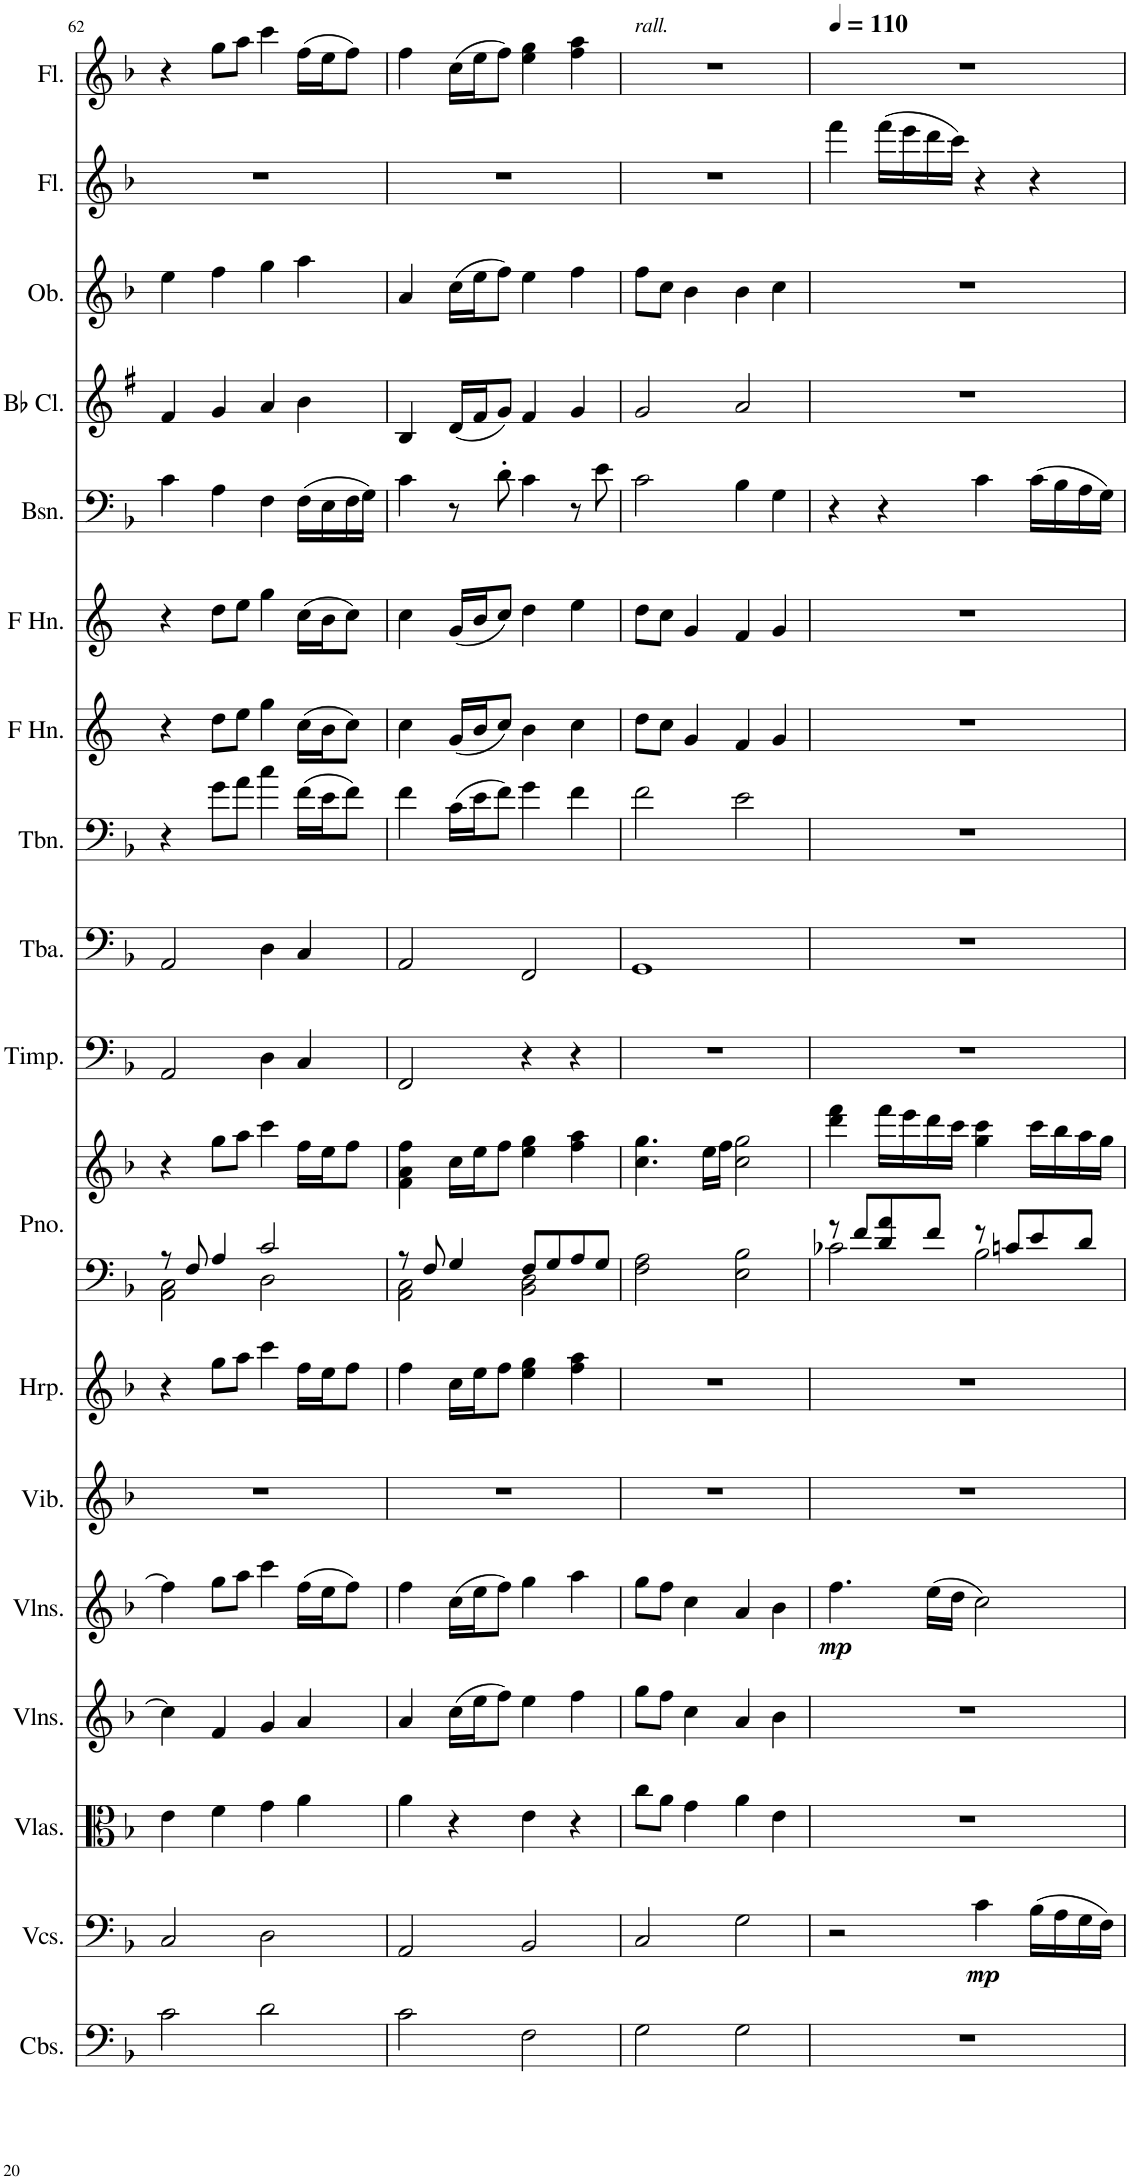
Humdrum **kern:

**kern	**kern	**dynam	**kern	**kern	**kern	**dynam	**kern	**kern	**kern	**kern	**kern	**kern	**kern	**kern	**kern	**kern	**kern	**kern	**kern	**kern
*part18	*part17	*part17	*part16	*part15	*part14	*part14	*part13	*part12	*part11	*part11	*part10	*part9	*part8	*part7	*part6	*part5	*part4	*part3	*part2	*part1
*staff19	*staff18	*staff18	*staff17	*staff16	*staff15	*staff15	*staff14	*staff13	*staff12	*staff11	*staff10	*staff9	*staff8	*staff7	*staff6	*staff5	*staff4	*staff3	*staff2	*staff1
*I"Contrabasses	*I"Violoncellos	*	*I"Violas	*I"Violins	*I"Violins	*	*I"Vibraphone	*I"Harp	*I"Piano	*	*I"Timpani	*I"Tuba	*I"Trombone	*I"Horn in F	*I"Horn in F	*I"Bassoon	*I"Bb Clarinet	*I"Oboe	*I"Flute	*I"Flute
*I'Cbs.	*I'Vcs.	*	*I'Vlas.	*I'Vlns.	*I'Vlns.	*	*I'Vib.	*I'Hrp.	*I'Pno.	*	*I'Timp.	*I'Tba.	*I'Tbn.	*	*	*I'Bsn.	*I'Bb Cl.	*I'Ob.	*I'Fl.	*I'Fl.
!!LO:PB:g=z
*clefF4	*clefF4	*	*clefC3	*clefG2	*clefG2	*	*clefG2	*clefG2	*clefF4	*clefG2	*clefF4	*clefF4	*clefF4	*clefG2	*clefG2	*clefF4	*clefG2	*clefG2	*clefG2	*clefG2
*Trd7c12	*	*	*	*	*	*	*	*	*	*	*	*	*	*Trd4c7	*Trd4c7	*	*Trd1c2	*	*	*
*k[b-]	*k[b-]	*	*k[b-]	*k[b-]	*k[b-]	*	*k[b-]	*k[b-]	*k[b-]	*k[b-]	*k[b-]	*k[b-]	*k[b-]	*k[]	*k[]	*k[b-]	*k[f#]	*k[b-]	*k[b-]	*k[b-]
*M4/4	*M4/4	*	*M4/4	*M4/4	*M4/4	*	*M4/4	*M4/4	*M4/4	*M4/4	*M4/4	*M4/4	*M4/4	*M4/4	*M4/4	*M4/4	*M4/4	*M4/4	*M4/4	*M4/4
=62	=62	=62	=62	=62	=62	=62	=62	=62	=62	=62	=62	=62	=62	=62	=62	=62	=62	=62	=62	=62
*	*	*	*	*	*	*	*	*	*^	*	*	*	*	*	*	*	*	*	*	*
2c\	2C/	.	4e\	4cc\]	4ff\]	.	1r	4r	8r	2AA\ 2C\	4r	2AA/	2AA/	4r	4r	4r	4c\	4f#/	4ee\	1r	4r
.	.	.	.	.	.	.	.	.	8F/	.	.	.	.	.	.	.	.	.	.	.	.
.	.	.	4f\	4f/	8gg\L	.	.	8gg\L	4A/	.	8gg\L	.	.	8g\L	8dd\L	8dd\L	4A\	4g/	4ff\	.	8gg\L
.	.	.	.	.	8aa\J	.	.	8aa\J	.	.	8aa\J	.	.	8a\J	8ee\J	8ee\J	.	.	.	.	8aa\J
2d\	2D\	.	4g\	4g/	4ccc\	.	.	4ccc\	2c/	2D\	4ccc\	4D\	4D\	4cc\	4gg\	4gg\	4F\	4a/	4gg\	.	4ccc\
.	.	.	4a\	4a/	(16ff\LL	.	.	16ff\LL	.	.	16ff\LL	4C/	4C/	(16f\LL	(16cc\LL	(16cc\LL	(16F\LL	4b\	4aa\	.	(16ff\LL
.	.	.	.	.	16ee\J	.	.	16ee\J	.	.	16ee\J	.	.	16e\J	16b\J	16b\J	16E\	.	.	.	16ee\J
.	.	.	.	.	8ff\J)	.	.	8ff\J	.	.	8ff\J	.	.	8f\J)	8cc\J)	8cc\J)	16F\	.	.	.	8ff\J)
.	.	.	.	.	.	.	.	.	.	.	.	.	.	.	.	.	16G\JJ)	.	.	.	.
=63	=63	=63	=63	=63	=63	=63	=63	=63	=63	=63	=63	=63	=63	=63	=63	=63	=63	=63	=63	=63	=63
2c\	2AA/	.	4a\	4a/	4ff\	.	1r	4ff\	8r	2AA\ 2C\	4f\ 4a\ 4ff\	2FF/	2AA/	4f\	4cc\	4cc\	4c\	4B/	4a/	1r	4ff\
.	.	.	.	.	.	.	.	.	8F/	.	.	.	.	.	.	.	.	.	.	.	.
.	.	.	4r	(16cc\LL	(16cc\LL	.	.	16cc\LL	4G/	.	16cc\LL	.	.	(16c\LL	(16g/LL	(16g/LL	8r	(16d/LL	(16cc\LL	.	(16cc\LL
.	.	.	.	16ee\J	16ee\J	.	.	16ee\J	.	.	16ee\J	.	.	16e\J	16b/J	16b/J	.	16f#/J	16ee\J	.	16ee\J
.	.	.	.	8ff\J)	8ff\J)	.	.	8ff\J	.	.	8ff\J	.	.	8f\J)	8cc/J)	8cc/J)	8d'\	8g/J)	8ff\J)	.	8ff\J)
2F\	2BB-/	.	4e\	4ee\	4gg\	.	.	4ee\ 4gg\	8F/L	2BB-\ 2D\	4ee\ 4gg\	4r	2FF/	4g\	4b\	4dd\	4c\	4f#/	4ee\	.	4ee\ 4gg\
.	.	.	.	.	.	.	.	.	8G/	.	.	.	.	.	.	.	.	.	.	.	.
.	.	.	4r	4ff\	4aa\	.	.	4ff\ 4aa\	8A/	.	4ff\ 4aa\	4r	.	4f\	4cc\	4ee\	8r	4g/	4ff\	.	4ff\ 4aa\
.	.	.	.	.	.	.	.	.	8G/J	.	.	.	.	.	.	.	8e\	.	.	.	.
*	*	*	*	*	*	*	*	*	*v	*v	*	*	*	*	*	*	*	*	*	*	*
=64	=64	=64	=64	=64	=64	=64	=64	=64	=64	=64	=64	=64	=64	=64	=64	=64	=64	=64	=64	=64
!	!	!	!	!	!	!	!	!	!	!	!	!	!	!	!	!	!	!	!	!LO:TX:a:i:t=rall.
2G\	2C/	.	8cc\L	8gg\L	8gg\L	.	1r	1r	2F\ 2A\	4.cc\ 4.gg\	1r	1GG	2f\	8dd\L	8dd\L	2c\	2g/	8ff\L	1r	1r
.	.	.	8a\J	8ff\J	8ff\J	.	.	.	.	.	.	.	.	8cc\J	8cc\J	.	.	8cc\J	.	.
.	.	.	4g\	4cc\	4cc\	.	.	.	.	.	.	.	.	4g/	4g/	.	.	4b-\	.	.
.	.	.	.	.	.	.	.	.	.	16ee\LL	.	.	.	.	.	.	.	.	.	.
.	.	.	.	.	.	.	.	.	.	16ff\JJ	.	.	.	.	.	.	.	.	.	.
2G\	2G\	.	4a\	4a/	4a/	.	.	.	2E\ 2B-\	2cc\ 2gg\	.	.	2e\	4f/	4f/	4B-\	2a/	4b-\	.	.
.	.	.	4e\	4b-\	4b-\	.	.	.	.	.	.	.	.	4g/	4g/	4G\	.	4cc\	.	.
=65	=65	=65	=65	=65	=65	=65	=65	=65	=65	=65	=65	=65	=65	=65	=65	=65	=65	=65	=65	=65
*	*	*	*	*	*	*	*	*	*	*	*	*	*	*	*	*	*	*	*	*MM110
*	*	*	*	*	*	*	*	*	*^	*	*	*	*	*	*	*	*	*	*	*
!	!	!	!	!	!	!LO:DY:b	!	!	!	!	!	!	!	!	!	!	!	!	!	!	!
1r	2r	.	1r	1r	4.ff\	mp	1r	1r	8r	2c-X\	4ddd\ 4fff\	1r	1r	1r	1r	1r	4r	1r	1r	4fff\	1r
.	.	.	.	.	.	.	.	.	8f/L	.	.	.	.	.	.	.	.	.	.	.	.
.	.	.	.	.	.	.	.	.	8d/ 8a/	.	16fff\LL	.	.	.	.	.	4r	.	.	(16fff\LL	.
.	.	.	.	.	.	.	.	.	.	.	16eee\	.	.	.	.	.	.	.	.	16eee\	.
.	.	.	.	.	(16ee\LL	.	.	.	8f/J	.	16ddd\	.	.	.	.	.	.	.	.	16ddd\	.
.	.	.	.	.	16dd\JJ	.	.	.	.	.	16ccc\JJ	.	.	.	.	.	.	.	.	16ccc\JJ)	.
!	!	!LO:DY:b	!	!	!	!	!	!	!	!	!	!	!	!	!	!	!	!	!	!	!
.	4c\	mp	.	.	2cc\)	.	.	.	8r	2B-\	4gg\ 4ccc\	.	.	.	.	.	4c\	.	.	4r	.
.	.	.	.	.	.	.	.	.	8cn/L	.	.	.	.	.	.	.	.	.	.	.	.
.	(16B-\LL	.	.	.	.	.	.	.	8e/	.	16ccc\LL	.	.	.	.	.	(16c\LL	.	.	4r	.
.	16A\	.	.	.	.	.	.	.	.	.	16bb-\	.	.	.	.	.	16B-\	.	.	.	.
.	16G\	.	.	.	.	.	.	.	8d/J	.	16aa\	.	.	.	.	.	16A\	.	.	.	.
.	16F\JJ)	.	.	.	.	.	.	.	.	.	16gg\JJ	.	.	.	.	.	16G\JJ)	.	.	.	.
*	*	*	*	*	*	*	*	*	*v	*v	*	*	*	*	*	*	*	*	*	*	*
=	=	=	=	=	=	=	=	=	=	=	=	=	=	=	=	=	=	=	=	=
*-	*-	*-	*-	*-	*-	*-	*-	*-	*-	*-	*-	*-	*-	*-	*-	*-	*-	*-	*-	*-
